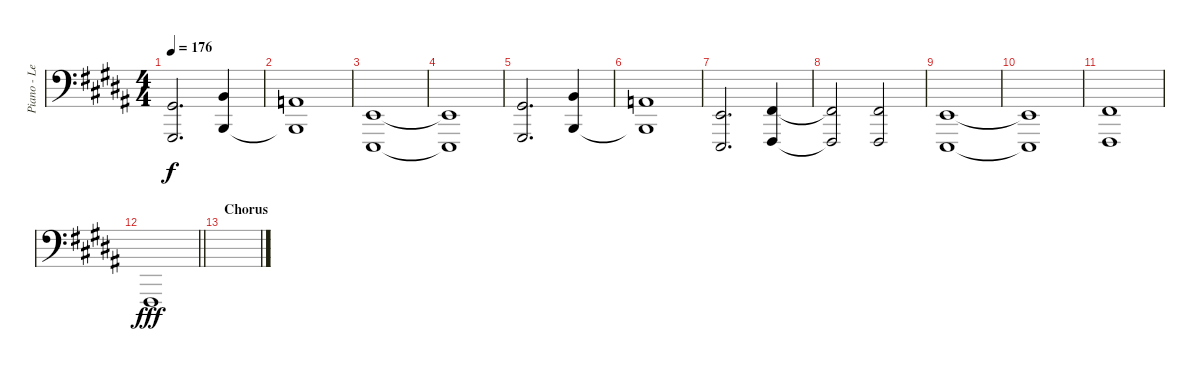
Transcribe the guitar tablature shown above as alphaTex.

\track ("Piano - Left Hand" "Piano - Le") {instrument acousticgrandpiano}
\staff {score}
\tuning (G2 D2 A1 G0) {hide}
\ts (4 4)
\tempo 176
\clef f4
\ks b
(11.3 13.4).2{d dy f} (14.3 16.4).4 |
(2.1 16.4{t}).1 |
(7.3 9.4).1 |
(7.3{t} 9.4{t}).1 |
(11.3 13.4).2{d} (14.3 16.4).4 |
(2.1 16.4{t}).1 |
(7.3 9.4).2{d} (9.3 11.4).4 |
(9.3{t} 11.4{t}).2 (9.3 11.4).2 |
(7.3 9.4).1 |
(7.3{t} 9.4{t}).1 |
(9.3 11.4).1 |
\barLineRight lightlight
11.4.1{dy fff} |
\section ("" "Chorus")
